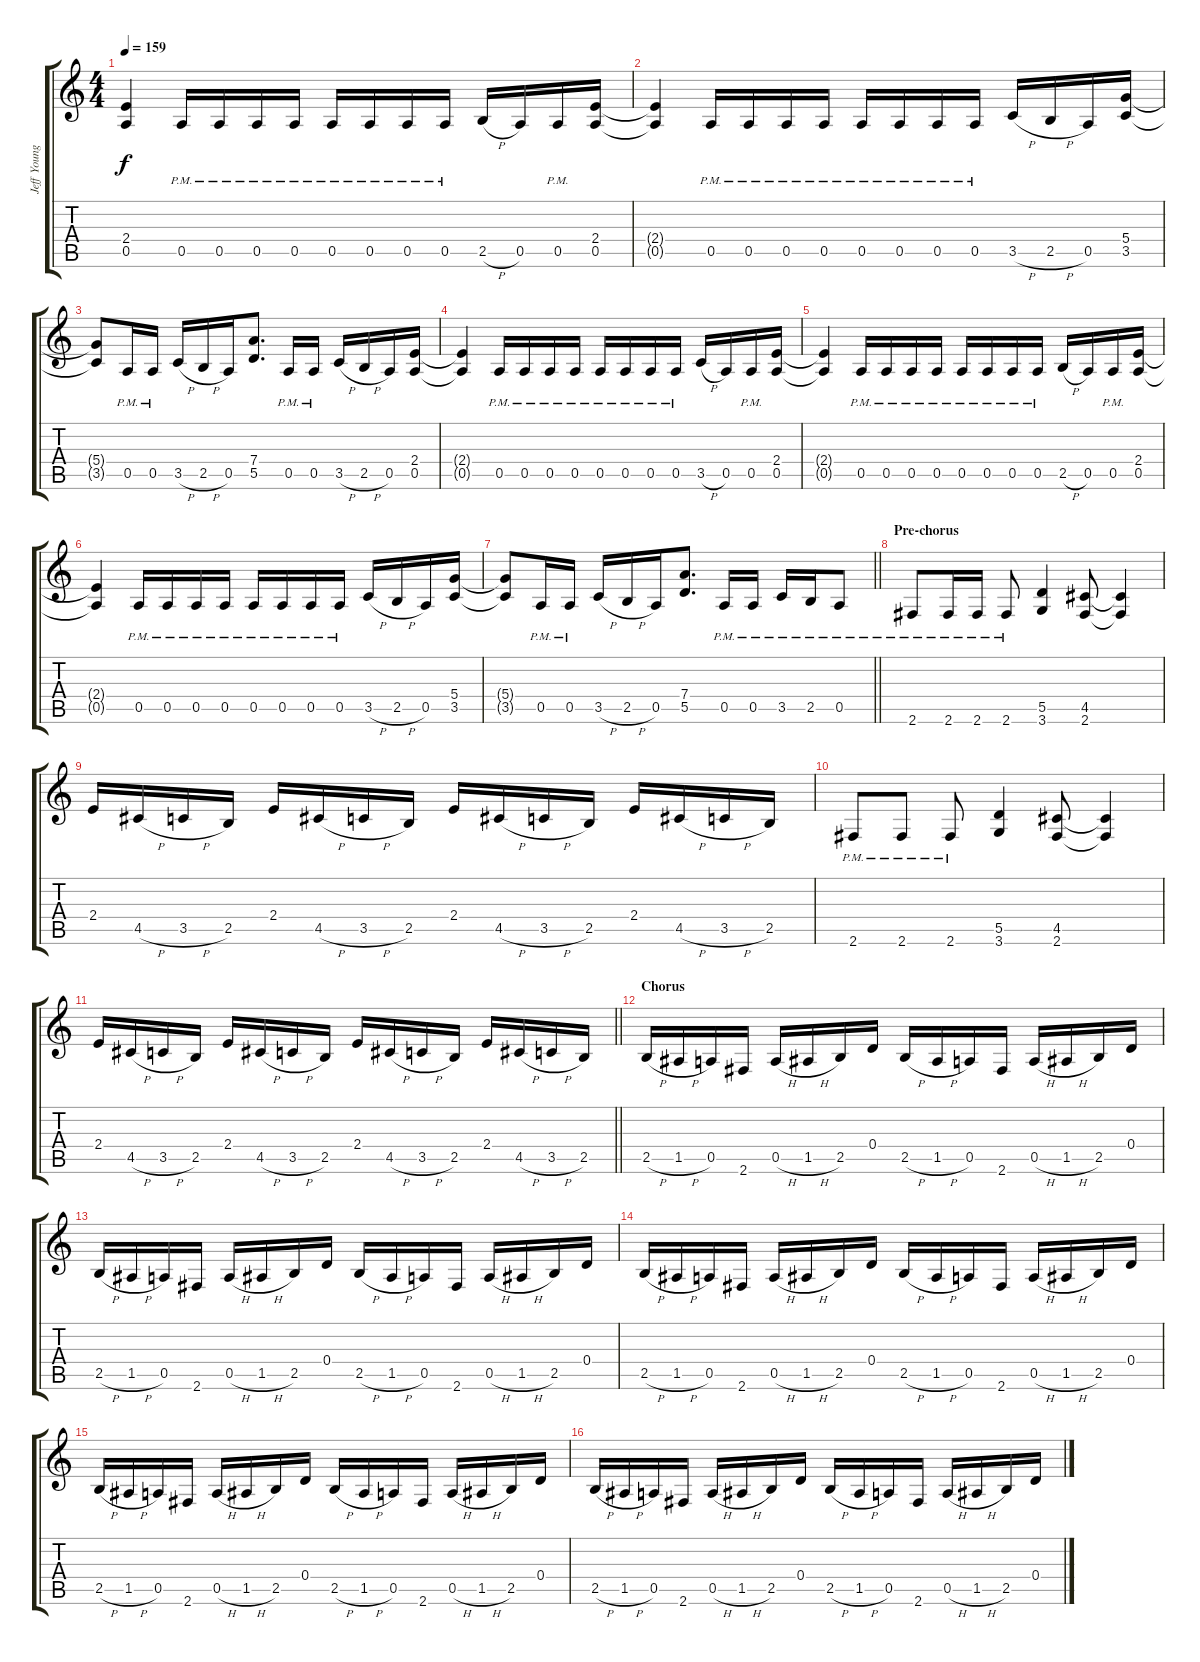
\track ("Jeff Young" "Jeff Young") {instrument distortionguitar}
\staff {score tabs}
\tuning (E4 B3 G3 D3 A2 E2) {hide}
\ts (4 4)
\tempo 159
\clef g2
\ks c
(2.4{t} 0.5{t}).4{dy f} 0.5{pm}.16 0.5{pm}.16 0.5{pm}.16 0.5{pm}.16 0.5{pm}.16 0.5{pm}.16 0.5{pm}.16 0.5{pm}.16 2.5{h}.16 0.5.16 0.5{pm}.16 (2.4 0.5).16 |
(2.4{t} 0.5{t}).4 0.5{pm}.16 0.5{pm}.16 0.5{pm}.16 0.5{pm}.16 0.5{pm}.16 0.5{pm}.16 0.5{pm}.16 0.5{pm}.16 3.5{h}.16 2.5{h}.16 0.5.16 (5.4 3.5).16 |
(5.4{t} 3.5{t}).8 0.5{pm}.16 0.5{pm}.16 3.5{h}.16 2.5{h}.16 0.5.16 (7.4 5.5).8{d} 0.5{pm}.16 0.5{pm}.16 3.5{h}.16 2.5{h}.16 0.5.16 (2.4 0.5).16 |
(2.4{t} 0.5{t}).4 0.5{pm}.16 0.5{pm}.16 0.5{pm}.16 0.5{pm}.16 0.5{pm}.16 0.5{pm}.16 0.5{pm}.16 0.5{pm}.16 3.5{h}.16 0.5.16 0.5{pm}.16 (2.4 0.5).16 |
(2.4{t} 0.5{t}).4 0.5{pm}.16 0.5{pm}.16 0.5{pm}.16 0.5{pm}.16 0.5{pm}.16 0.5{pm}.16 0.5{pm}.16 0.5{pm}.16 2.5{h}.16 0.5.16 0.5{pm}.16 (2.4 0.5).16 |
(2.4{t} 0.5{t}).4 0.5{pm}.16 0.5{pm}.16 0.5{pm}.16 0.5{pm}.16 0.5{pm}.16 0.5{pm}.16 0.5{pm}.16 0.5{pm}.16 3.5{h}.16 2.5{h}.16 0.5.16 (5.4 3.5).16 |
\barLineRight lightlight
(5.4{t} 3.5{t}).8 0.5{pm}.16 0.5{pm}.16 3.5{h}.16 2.5{h}.16 0.5.16 (7.4 5.5).8{d} 0.5{pm}.16 0.5{pm}.16 3.5{pm}.16 2.5{pm}.16 0.5{pm}.8 |
\section ("" "Pre-chorus")
2.6{pm}.8 2.6{pm}.16 2.6{pm}.16 2.6{pm}.8 (5.5 3.6).4 (4.5 2.6).8 (4.5{t} 2.6{t}).4 |
2.4.16 4.5{h}.16 3.5{h}.16 2.5.16 2.4.16 4.5{h}.16 3.5{h}.16 2.5.16 2.4.16 4.5{h}.16 3.5{h}.16 2.5.16 2.4.16 4.5{h}.16 3.5{h}.16 2.5.16 |
2.6{pm}.8 2.6{pm}.8 2.6{pm}.8 (5.5 3.6).4 (4.5 2.6).8 (4.5{t} 2.6{t}).4 |
\barLineRight lightlight
2.4.16 4.5{h}.16 3.5{h}.16 2.5.16 2.4.16 4.5{h}.16 3.5{h}.16 2.5.16 2.4.16 4.5{h}.16 3.5{h}.16 2.5.16 2.4.16 4.5{h}.16 3.5{h}.16 2.5.16 |
\section ("" "Chorus")
2.5{h}.16 1.5{h}.16 0.5.16 2.6.16 0.5{h}.16 1.5{h}.16 2.5.16 0.4.16 2.5{h}.16 1.5{h}.16 0.5.16 2.6.16 0.5{h}.16 1.5{h}.16 2.5.16 0.4.16 |
2.5{h}.16 1.5{h}.16 0.5.16 2.6.16 0.5{h}.16 1.5{h}.16 2.5.16 0.4.16 2.5{h}.16 1.5{h}.16 0.5.16 2.6.16 0.5{h}.16 1.5{h}.16 2.5.16 0.4.16 |
2.5{h}.16 1.5{h}.16 0.5.16 2.6.16 0.5{h}.16 1.5{h}.16 2.5.16 0.4.16 2.5{h}.16 1.5{h}.16 0.5.16 2.6.16 0.5{h}.16 1.5{h}.16 2.5.16 0.4.16 |
2.5{h}.16 1.5{h}.16 0.5.16 2.6.16 0.5{h}.16 1.5{h}.16 2.5.16 0.4.16 2.5{h}.16 1.5{h}.16 0.5.16 2.6.16 0.5{h}.16 1.5{h}.16 2.5.16 0.4.16 |
2.5{h}.16 1.5{h}.16 0.5.16 2.6.16 0.5{h}.16 1.5{h}.16 2.5.16 0.4.16 2.5{h}.16 1.5{h}.16 0.5.16 2.6.16 0.5{h}.16 1.5{h}.16 2.5.16 0.4.16
